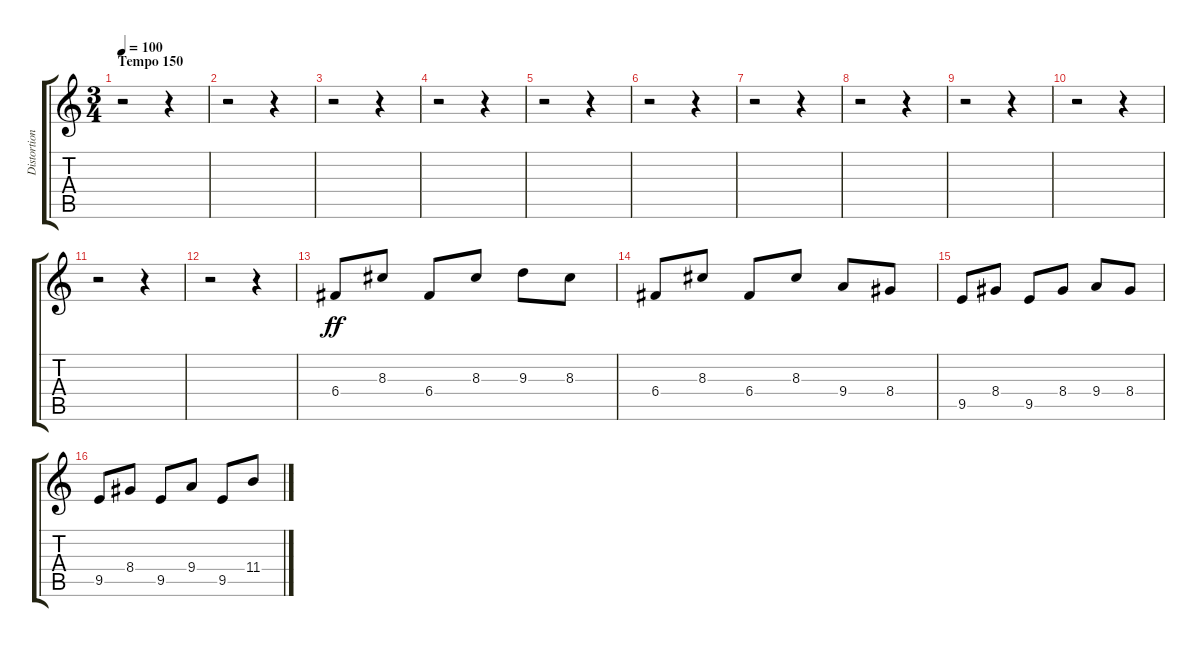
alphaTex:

\track ("Distortion 2" "Distortion") {instrument distortionguitar}
\staff {score tabs}
\tuning (D4 A3 F3 C3 G2 D2) {hide}
\ts (3 4)
\section ("" "Tempo 150")
\tempo 100
\tempo 150
\tempo 100
\clef g2
\ks c
r.2{dy ff instrument distortionguitar} r.4 |
r.2 r.4 |
r.2 r.4 |
r.2 r.4 |
r.2 r.4 |
r.2 r.4 |
r.2 r.4 |
r.2 r.4 |
r.2 r.4 |
r.2 r.4 |
r.2 r.4 |
r.2 r.4 |
6.4.8 8.3.8 6.4.8 8.3.8 9.3.8 8.3.8 |
6.4.8 8.3.8 6.4.8 8.3.8 9.4.8 8.4.8 |
9.5.8 8.4.8 9.5.8 8.4.8 9.4.8 8.4.8 |
9.5.8 8.4.8 9.5.8 9.4.8 9.5.8 11.4.8
